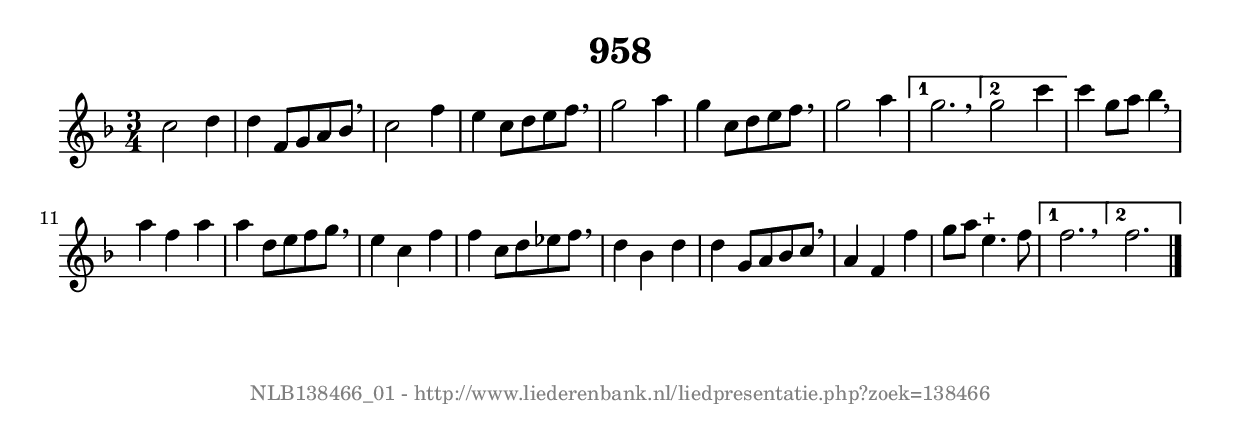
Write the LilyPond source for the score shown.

%
% produced by wce2krn 1.64 (7 June 2014)
%
\version"2.16"
#(append! paper-alist '(("long" . (cons (* 210 mm) (* 2000 mm)))))
#(set-default-paper-size "long")
sb = {\breathe}
mBreak = {\breathe }
bBreak = {\breathe }
x = {\once\override NoteHead #'style = #'cross }
gl=\glissando
itime={\override Staff.TimeSignature #'stencil = ##f }
ficta = {\once\set suggestAccidentals = ##t}
fine = {\once\override Score.RehearsalMark #'self-alignment-X = #1 \mark \markup {\italic{Fine}}}
dc = {\once\override Score.RehearsalMark #'self-alignment-X = #1 \mark \markup {\italic{D.C.}}}
dcf = {\once\override Score.RehearsalMark #'self-alignment-X = #1 \mark \markup {\italic{D.C. al Fine}}}
dcc = {\once\override Score.RehearsalMark #'self-alignment-X = #1 \mark \markup {\italic{D.C. al Coda}}}
ds = {\once\override Score.RehearsalMark #'self-alignment-X = #1 \mark \markup {\italic{D.S.}}}
dsf = {\once\override Score.RehearsalMark #'self-alignment-X = #1 \mark \markup {\italic{D.S. al Fine}}}
dsc = {\once\override Score.RehearsalMark #'self-alignment-X = #1 \mark \markup {\italic{D.S. al Coda}}}
pv = {\set Score.repeatCommands = #'((volta "1"))}
sv = {\set Score.repeatCommands = #'((volta "2"))}
tv = {\set Score.repeatCommands = #'((volta "3"))}
qv = {\set Score.repeatCommands = #'((volta "4"))}
xv = {\set Score.repeatCommands = #'((volta #f))}
\header{ tagline = ""
title = "958"
}
\score {{
\key f \major
\relative g'
{
\set melismaBusyProperties = #'()
\time 3/4
\tempo 4=120
\override Score.MetronomeMark #'transparent = ##t
\override Score.RehearsalMark #'break-visibility = #(vector #t #t #f)
c2 d4 | d4 f,8 g8 a8 bes8 \sb | c2 f4 | e4 c8 d8 e8 f8 \sb | g2 a4 | g4 c,8 d8 e8 f8 \sb | g2 a4 | \pv g2. \bar ":|:" \bBreak
\sv g2 c4 \xv | c4 g8 a8 bes4 \sb | a4 f4 a4 | a4 d,8 e8 f8 g8 \sb | e4 c4 f4 | f4 c8 d8 ees8 f8 \sb |  \mBreak \bar "|"
d4 bes4 d4 | d4 g,8 a8 bes8 c8 \sb | a4 f4 f'4 | g8 a8 e4.^"+" f8 | \pv f2. \bar ":|:"  \bBreak
\sv f2. \xv \bar "|."
 }}
 \midi { }
 \layout {
            indent = 0.0\cm
}
}
\markup { \vspace #0 } \markup { \with-color #grey \fill-line { \center-column { \smaller "NLB138466_01 - http://www.liederenbank.nl/liedpresentatie.php?zoek=138466" } } }
